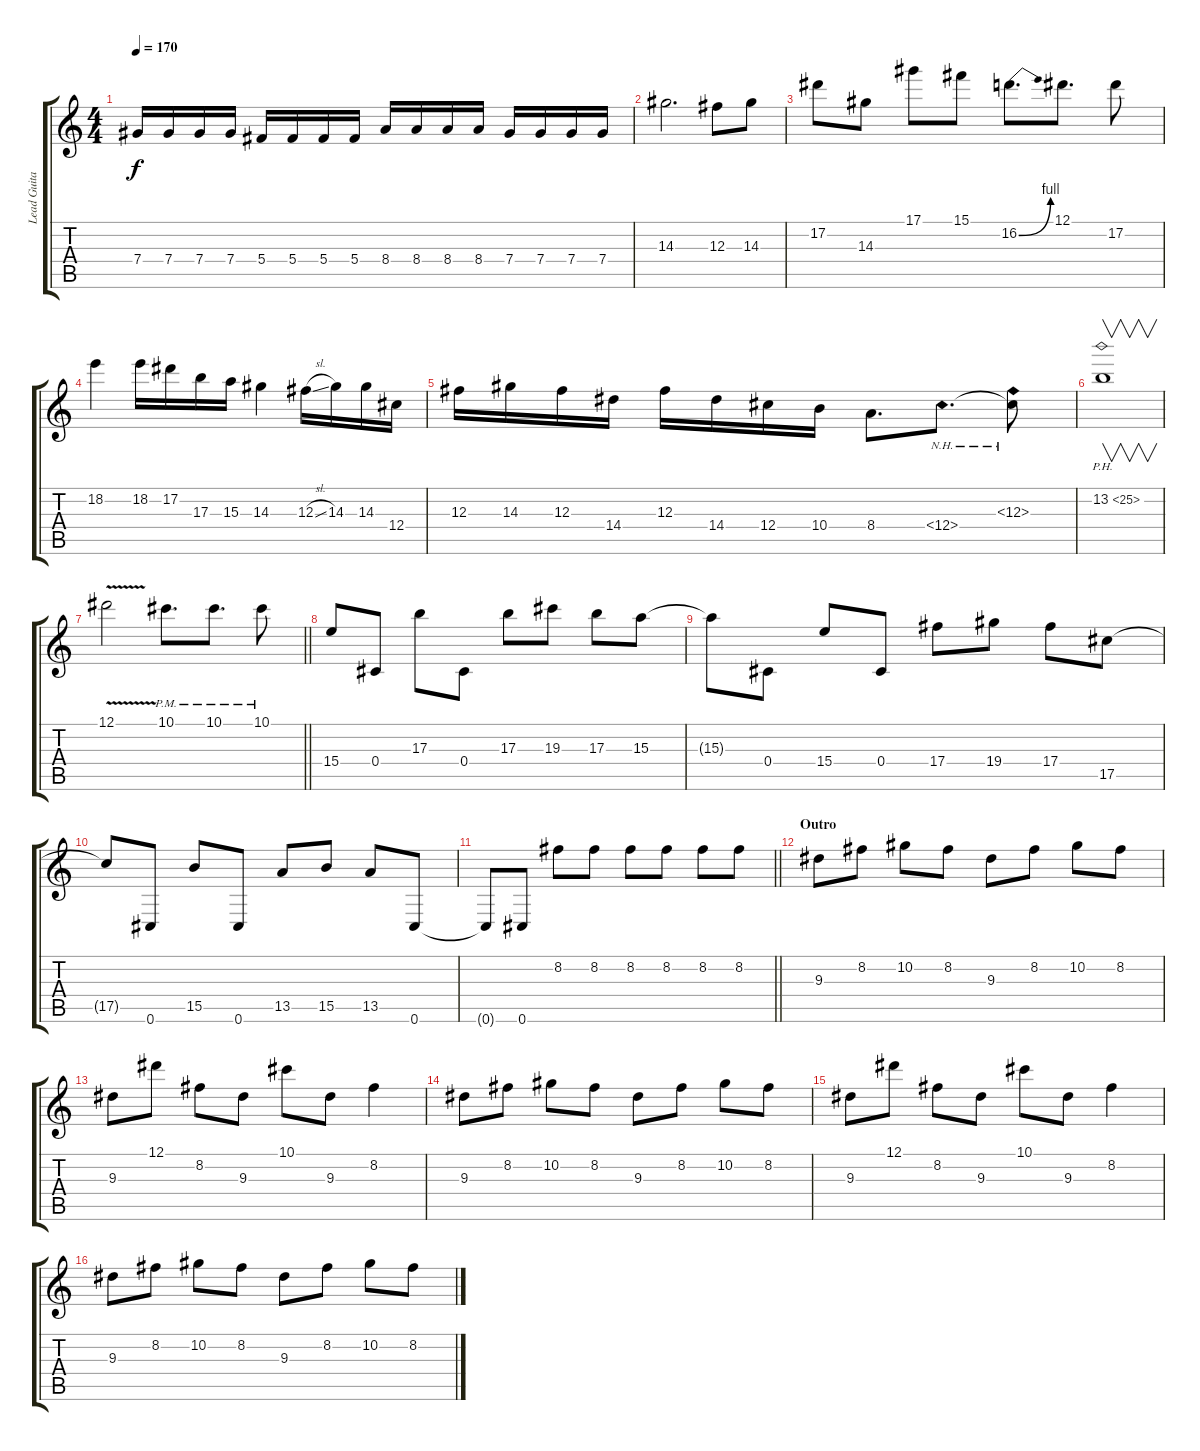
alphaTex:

\track ("Lead Guitar II" "Lead Guita") {instrument distortionguitar}
\staff {score tabs}
\tuning (Eb4 Bb3 Gb3 Db3 Ab2 Db2) {hide}
\ts (4 4)
\tempo 170
\clef g2
\ks c
7.4.16{dy f} 7.4.16 7.4.16 7.4.16 5.4.16 5.4.16 5.4.16 5.4.16 8.4.16 8.4.16 8.4.16 8.4.16 7.4.16 7.4.16 7.4.16 7.4.16 |
14.3.2{d} 12.3.8 14.3.8 |
17.2.8 14.3.8 17.1.8 15.1.8 16.2{be (bend 0 0 60 4)}.8{d} 12.1.8{d} 17.2.8 |
18.2.4 18.2.16 17.2.16 17.3.16 15.3.16 14.3.4 12.3{sl}.16 14.3.16 14.3.16 12.4.16 |
12.3.16 14.3.16 12.3.16 14.4.16 12.3.16 14.4.16 12.4.16 10.4.16 8.4.8{d} 12.4{nh}.8{d} (12.3{nh} 12.4{t}).8 |
13.2{ph 12}.1{v} |
\barLineRight lightlight
12.1{v}.2 10.1{pm}.8{d} 10.1{pm}.8{d} 10.1{pm}.8 |
\section ("" "")
15.4.8 0.4.8 17.3.8 0.4.8 17.3.8 19.3.8 17.3.8 15.3.8 |
15.3{t}.8 0.4.8 15.4.8 0.4.8 17.4.8 19.4.8 17.4.8 17.5.8 |
17.5{t}.8 0.6.8 15.5.8 0.6.8 13.5.8 15.5.8 13.5.8 0.6.8 |
\barLineRight lightlight
0.6{t}.8 0.6.8 8.2.8 8.2.8 8.2.8 8.2.8 8.2.8 8.2.8 |
\section ("" "Outro")
9.3.8 8.2.8 10.2.8 8.2.8 9.3.8 8.2.8 10.2.8 8.2.8 |
9.3.8 12.1.8 8.2.8 9.3.8 10.1.8 9.3.8 8.2.4 |
9.3.8 8.2.8 10.2.8 8.2.8 9.3.8 8.2.8 10.2.8 8.2.8 |
9.3.8 12.1.8 8.2.8 9.3.8 10.1.8 9.3.8 8.2.4 |
9.3.8 8.2.8 10.2.8 8.2.8 9.3.8 8.2.8 10.2.8 8.2.8
